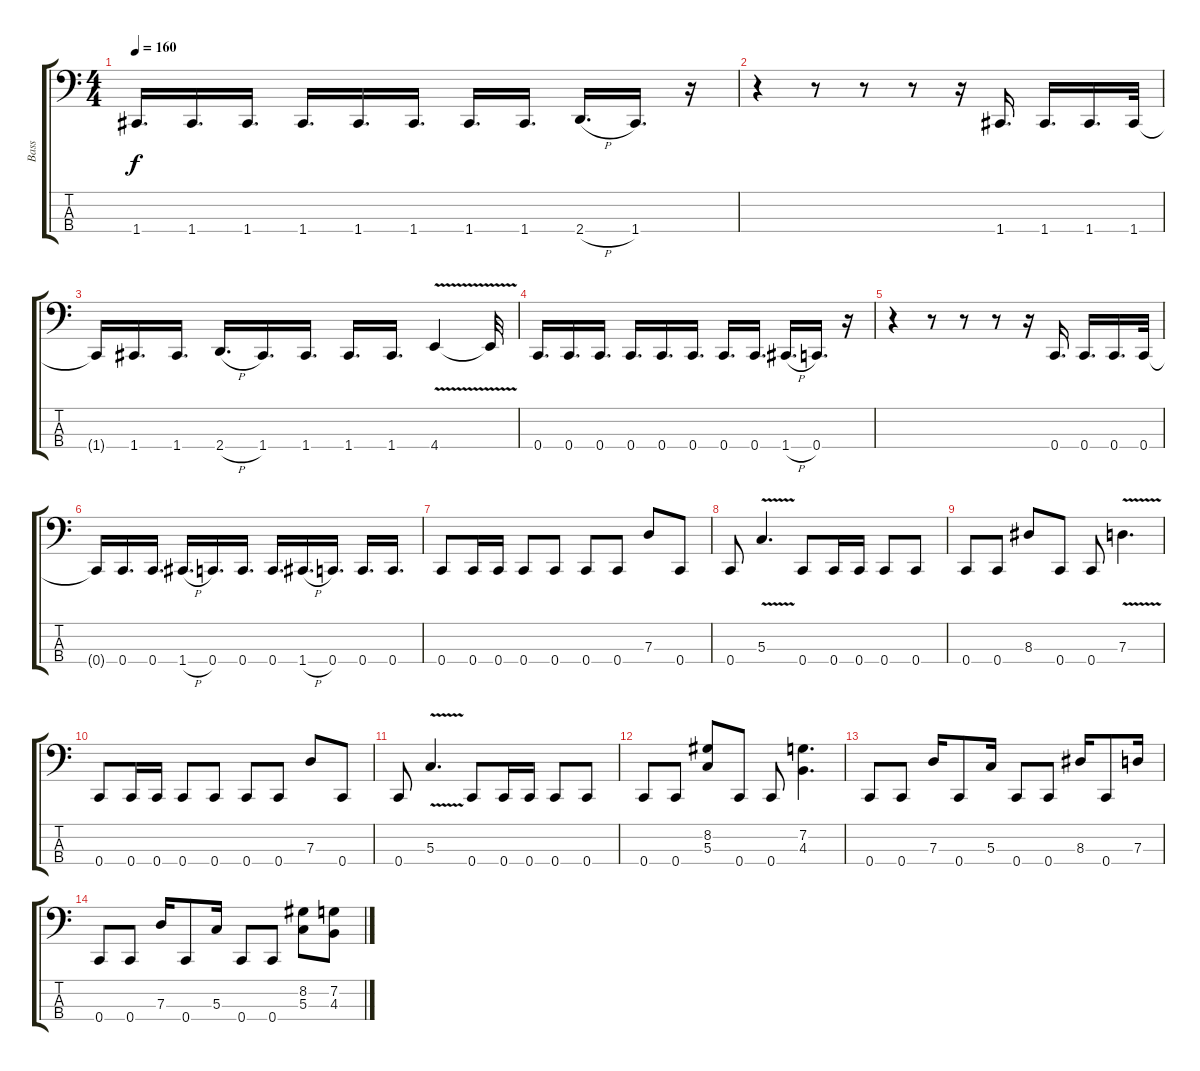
\track ("Bass" "Bass") {instrument electricbassfinger}
\staff {score tabs}
\tuning (F2 C2 G1 C1) {hide}
\ts (4 4)
\tempo 160
\clef f4
\ks c
1.4.16{d dy f} 1.4.16{d} 1.4.16{d} 1.4.16{d} 1.4.16{d} 1.4.16{d} 1.4.16{d} 1.4.16{d} 2.4{h}.16{d} 1.4.16{d} r.16 |
r.4 r.8 r.8 r.8 r.16 1.4.16{d} 1.4.16{d} 1.4.16{d} 1.4.32 |
1.4{t}.16 1.4.16{d} 1.4.16{d} 2.4{h}.16{d} 1.4.16{d} 1.4.16{d} 1.4.16{d} 1.4.16{d} 4.4{v}.4 4.4{t}.32 |
0.4.16{d} 0.4.16{d} 0.4.16{d} 0.4.16{d} 0.4.16{d} 0.4.16{d} 0.4.16{d} 0.4.16{d} 1.4{h}.16{d} 0.4.16{d} r.16 |
r.4 r.8 r.8 r.8 r.16 0.4.16{d} 0.4.16{d} 0.4.16{d} 0.4.32 |
0.4{t}.16 0.4.16{d} 0.4.16{d} 1.4{h}.16{d} 0.4.16{d} 0.4.16{d} 0.4.16{d} 1.4{h}.16{d} 0.4.16{d} 0.4.16{d} 0.4.16{d} |
0.4.8 0.4.16 0.4.16 0.4.8 0.4.8 0.4.8 0.4.8 7.3.8 0.4.8 |
0.4.8 5.3{v}.4{d} 0.4.8 0.4.16 0.4.16 0.4.8 0.4.8 |
0.4.8 0.4.8 8.3.8 0.4.8 0.4.8 7.3{v}.4{d} |
0.4.8 0.4.16 0.4.16 0.4.8 0.4.8 0.4.8 0.4.8 7.3.8 0.4.8 |
0.4.8 5.3{v}.4{d} 0.4.8 0.4.16 0.4.16 0.4.8 0.4.8 |
0.4.8 0.4.8 (8.2 5.3).8 0.4.8 0.4.8 (7.2 4.3).4{d} |
0.4.8 0.4.8 7.3.16 0.4.8 5.3.16 0.4.8 0.4.8 8.3.16 0.4.8 7.3.16 |
0.4.8 0.4.8 7.3.16 0.4.8 5.3.16 0.4.8 0.4.8 (8.2 5.3).8 (7.2 4.3).8
